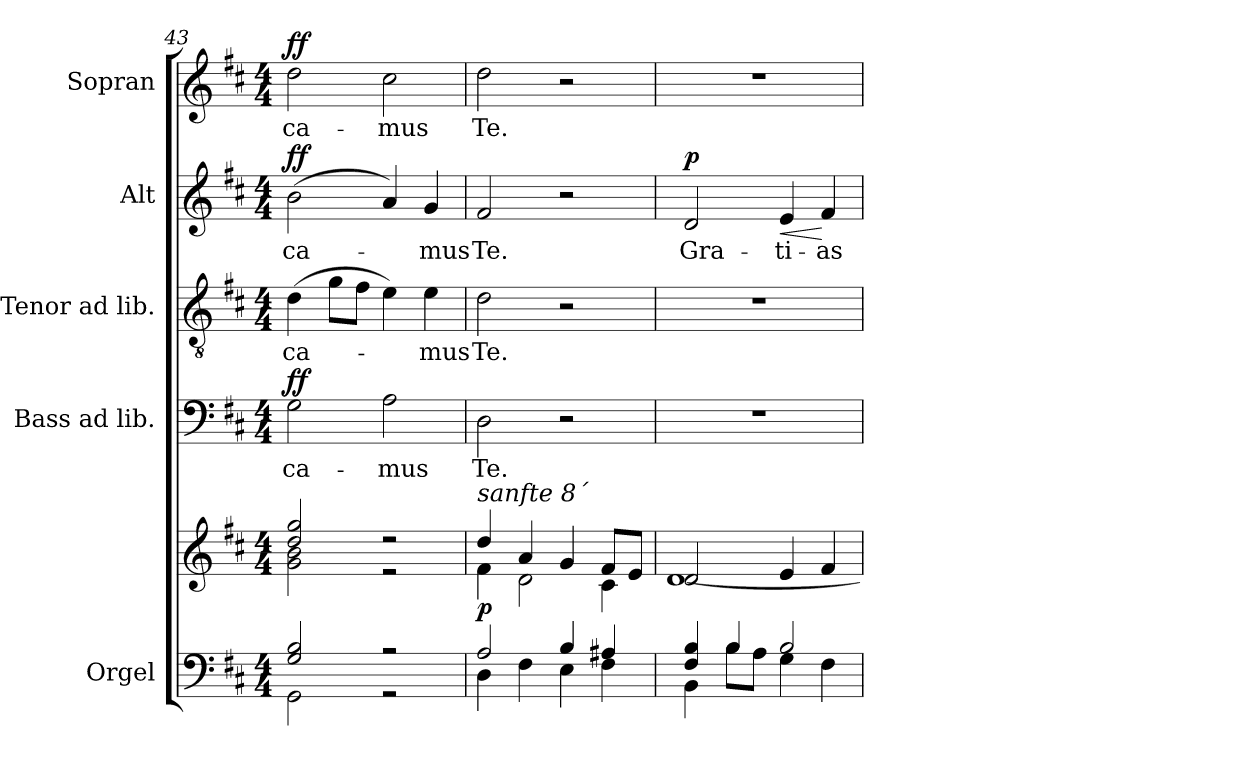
**kern	**kern	**dynam	**kern	**text	**dynam	**kern	**text	**kern	**text	**dynam	**kern	**text	**dynam
*part5	*part5	*part5	*part4	*part4	*part4	*part3	*part3	*part2	*part2	*part2	*part1	*part1	*part1
*staff6	*staff5	*staff5/6	*staff4	*staff4	*staff4	*staff3	*staff3	*staff2	*staff2	*staff2	*staff1	*staff1	*staff1
*I"Orgel	*	*	*I"Bass ad lib.	*	*	*I"Tenor ad lib.	*	*I"Alt	*	*	*I"Sopran	*	*
*I'Org.	*	*	*I'B.	*	*	*I'T.	*	*I'A.	*	*	*I'S.	*	*
!!LO:LB:g=z
*clefF4	*clefG2	*	*clefF4	*	*	*clefGv2	*	*clefG2	*	*	*clefG2	*	*
*k[f#c#]	*k[f#c#]	*	*k[f#c#]	*	*	*k[f#c#]	*	*k[f#c#]	*	*	*k[f#c#]	*	*
*D:	*D:	*	*D:	*	*	*D:	*	*D:	*	*	*D:	*	*
*M4/4	*M4/4	*	*M4/4	*	*	*M4/4	*	*M4/4	*	*	*M4/4	*	*
=43	=43	=43	=43	=43	=43	=43	=43	=43	=43	=43	=43	=43	=43
*^	*^	*	*	*	*	*	*	*	*	*	*	*	*
!	!	!	!	!	!	!LO:LY:b	!LO:DY:a	!	!LO:LY:b	!	!LO:LY:b	!LO:DY:a	!	!LO:LY:b	!LO:DY:a
2G/ 2B/	2GG\	2dd/ 2gg/	2g\ 2b\	.	2G\	-ca-	ff	(>4d\	-ca-	(>2b\	-ca-	ff	2dd\	-ca-	ff
.	.	.	.	.	.	.	.	8g\L	.	.	.	.	.	.	.
.	.	.	.	.	.	.	.	8f#\J	.	.	.	.	.	.	.
!	!	!	!	!	!	!LO:LY:b	!	!	!	!	!	!	!	!LO:LY:b	!
2r	2r	2r	2r	.	2A\	-mus	.	4e\)	.	4a/)	.	.	2cc#\	-mus	.
!	!	!	!	!	!	!	!	!	!LO:LY:b	!	!LO:LY:b	!	!	!	!
.	.	.	.	.	.	.	.	4e\	-mus	4g/	-mus	.	.	.	.
=44	=44	=44	=44	=44	=44	=44	=44	=44	=44	=44	=44	=44	=44	=44	=44
!	!	!LO:TX:a:i:t=sanfte 8´	!	!	!	!	!	!	!	!	!	!	!	!	!
!	!	!	!	!LO:DY:b	!	!LO:LY:b	!	!	!LO:LY:b	!	!LO:LY:b	!	!	!LO:LY:b	!
2A/	4D\	4dd/	4f#\	p	2D\	Te.	.	2d\	Te.	2f#/	Te.	.	2dd\	Te.	.
.	4F#\	4a/	2d\	.	.	.	.	.	.	.	.	.	.	.	.
4B/	4E\	4g/	.	.	2r	.	.	2r	.	2r	.	.	2r	.	.
4A#X/	4F#\	8f#/L	4c#\	.	.	.	.	.	.	.	.	.	.	.	.
.	.	8e/J	.	.	.	.	.	.	.	.	.	.	.	.	.
=45	=45	=45	=45	=45	=45	=45	=45	=45	=45	=45	=45	=45	=45	=45	=45
!	!	!	!	!	!	!	!	!	!	!	!LO:LY:b	!LO:DY:a	!	!	!
4F#/ 4B/	4BB\	2d/	[<1d	.	1r	.	.	1r	.	2d/	Gra-	p	1r	.	.
4B/	8B\L	.	.	.	.	.	.	.	.	.	.	.	.	.	.
.	8A\J	.	.	.	.	.	.	.	.	.	.	.	.	.	.
!	!	!	!	!	!	!	!	!	!	!	!LO:LY:b	!LO:HP:b	!	!	!
2B/	4G\	4e/	.	.	.	.	.	.	.	4e/	-ti-	<	.	.	.
!	!	!	!	!	!	!	!	!	!	!	!LO:LY:b	!	!	!	!
.	4F#\	4f#/	.	.	.	.	.	.	.	4f#/	-as	[	.	.	.
*v	*v	*	*	*	*	*	*	*	*	*	*	*	*	*	*
*	*v	*v	*	*	*	*	*	*	*	*	*	*	*	*
=	=	=	=	=	=	=	=	=	=	=	=	=	=
*-	*-	*-	*-	*-	*-	*-	*-	*-	*-	*-	*-	*-	*-
